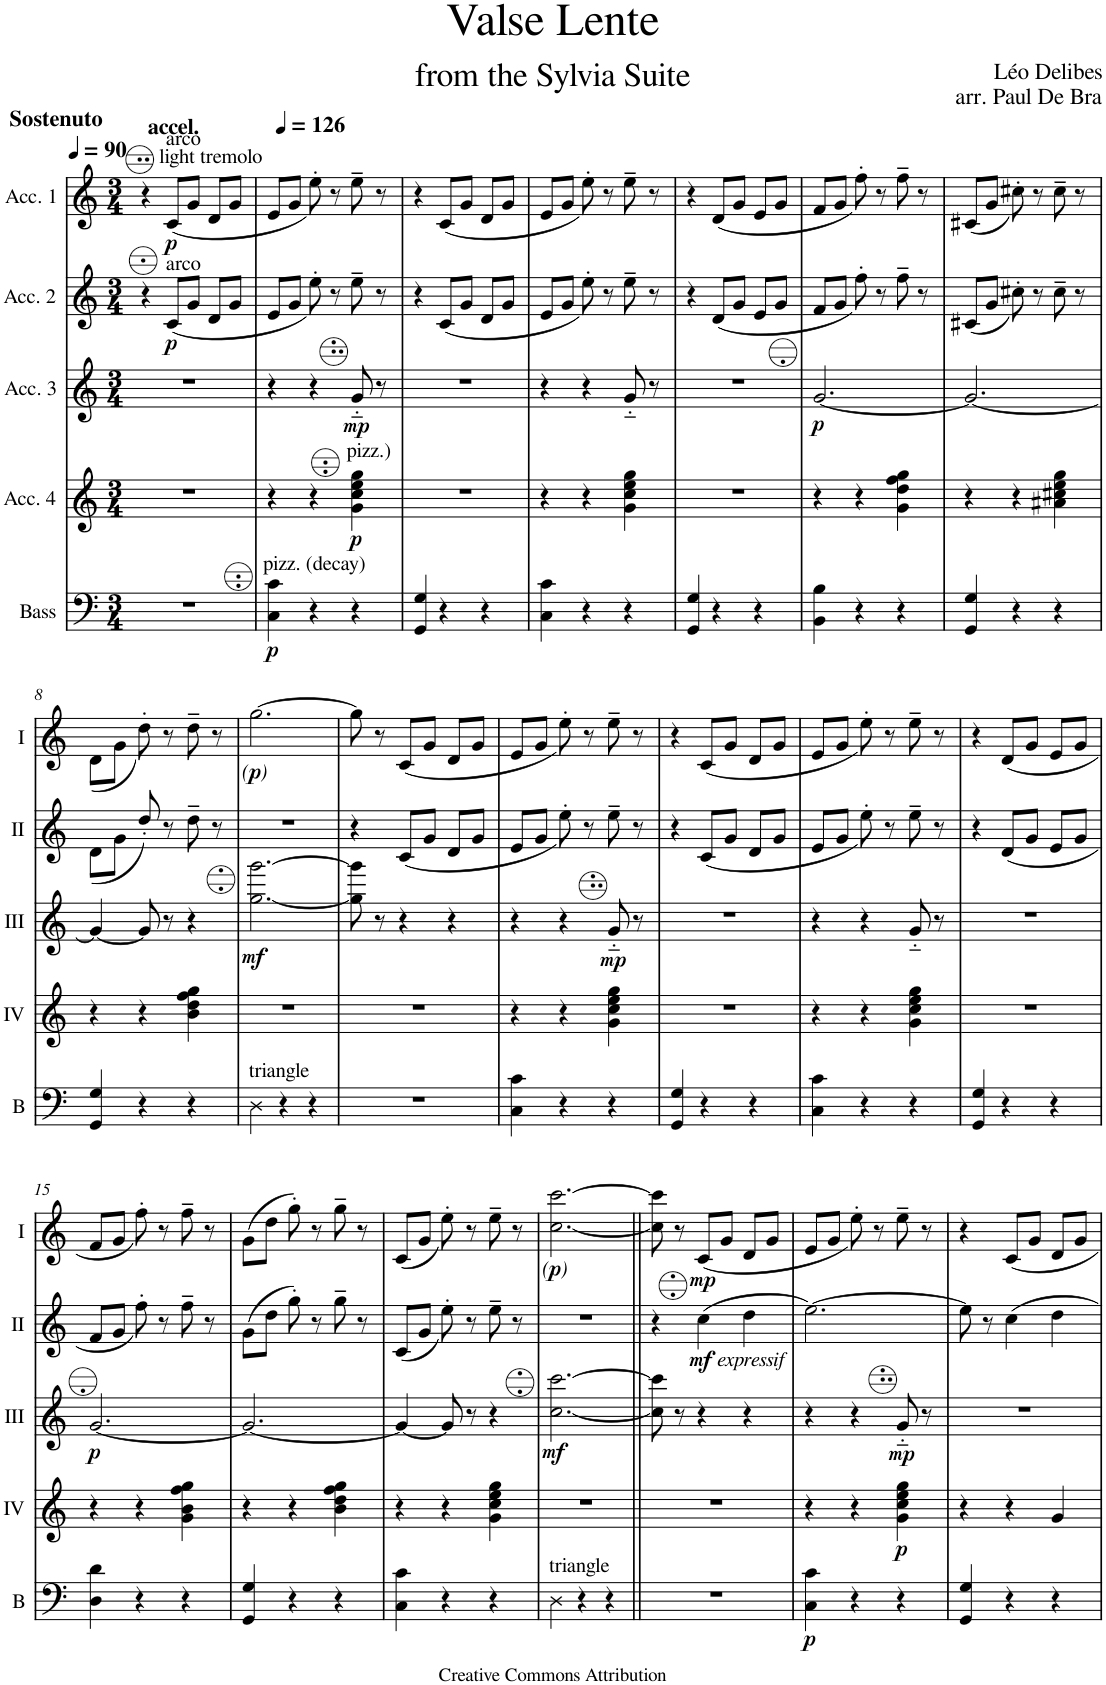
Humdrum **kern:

**kern	**dynam	**kern	**dynam	**kern	**dynam	**kern	**dynam	**kern	**dynam
*part5	*part5	*part4	*part4	*part3	*part3	*part2	*part2	*part1	*part1
*staff5	*staff5	*staff4	*staff4	*staff3	*staff3	*staff2	*staff2	*staff1	*staff1
*I"Bass	*	*I"Acc. 4	*	*I"Acc. 3	*	*I"Acc. 2	*	*I"Acc. 1	*
*I'B	*	*	*	*	*	*	*	*	*
*clefF4	*	*clefG2	*	*clefG2	*	*clefG2	*	*clefG2	*
*Trd7c12	*	*Trd7c12	*	*Trd7c12	*	*	*	*	*
*k[]	*	*k[]	*	*k[]	*	*k[]	*	*k[]	*
*M3/4	*	*M3/4	*	*M3/4	*	*M3/4	*	*M3/4	*
*MM90	*	*MM90	*	*MM90	*	*MM90	*	*MM90	*
=1	=1	=1	=1	=1	=1	=1	=1	=1	=1
!	!	!	!	!	!	!	!	!LO:TX:a:B:t=Sostenuto	!
!	!	!	!	!	!	!	!	!LO:TX:a:t=accel.	!
*	*	*	*	*	*	*	*	*^	*
2.r	.	2.r	.	2.r	.	4r	.	4r	8ryy	.
!	!	!	!	!	!	!	!	!	!LO:TX:a:t=light tremolo	!
.	.	.	.	.	.	.	.	.	2ryy	.
!	!	!	!	!	!	!	!	!LO:TX:a:t=arco	!	!
!	!	!	!	!	!	!LO:TX:a:t=arco	!	!	!	!
!	!	!	!	!	!	!	!LO:DY:b	!	!	!LO:DY:b
.	.	.	.	.	.	(<8c/L	p	(<8c/L	.	p
.	.	.	.	.	.	8g/J	.	8g/J	.	.
.	.	.	.	.	.	8d/L	.	8d/L	.	.
.	.	.	.	.	.	8g/J	.	8g/J	8ryy	.
*	*	*	*	*	*	*	*	*v	*v	*
=2	=2	=2	=2	=2	=2	=2	=2	=2	=2
*	*	*	*	*	*	*	*	*MM126	*
*	*	*	*	*	*	*	*	*^	*
!LO:TX:a:t=pizz. (decay)	!	!	!	!	!	!	!	!	!	!
!	!LO:DY:b	!	!	!	!	!	!	!	!	!
*	*	*	*	*	*	*	*	*v	*v	*
4C\ 4c\	p	4r	.	4r	.	8e/L	.	8e/L	.
.	.	.	.	.	.	8g/J	.	8g/J	.
4r	.	4r	.	4r	.	8ee'\)	.	8ee'\)	.
.	.	.	.	.	.	8r	.	8r	.
!	!	!LO:TX:a:t=pizz.)	!	!	!	!	!	!	!
!	!	!	!LO:DY:b	!	!LO:DY:b	!	!	!	!
4r	.	4g\ 4cc\ 4ee\ 4gg\	p	8gg/	mp	8ee~\	.	8ee~\	.
.	.	.	.	8r	.	8r	.	8r	.
=3	=3	=3	=3	=3	=3	=3	=3	=3	=3
4GG/ 4G/	.	2.r	.	2.r	.	4r	.	4r	.
4r	.	.	.	.	.	(<8c/L	.	(<8c/L	.
.	.	.	.	.	.	8g/J	.	8g/J	.
4r	.	.	.	.	.	8d/L	.	8d/L	.
.	.	.	.	.	.	8g/J	.	8g/J	.
=4	=4	=4	=4	=4	=4	=4	=4	=4	=4
4C\ 4c\	.	4r	.	4r	.	8e/L	.	8e/L	.
.	.	.	.	.	.	8g/J	.	8g/J	.
4r	.	4r	.	4r	.	8ee'\)	.	8ee'\)	.
.	.	.	.	.	.	8r	.	8r	.
4r	.	4g\ 4cc\ 4ee\ 4gg\	.	8gg/	.	8ee~\	.	8ee~\	.
.	.	.	.	8r	.	8r	.	8r	.
=5	=5	=5	=5	=5	=5	=5	=5	=5	=5
4GG/ 4G/	.	2.r	.	2.r	.	4r	.	4r	.
4r	.	.	.	.	.	(<8d/L	.	(<8d/L	.
.	.	.	.	.	.	8g/J	.	8g/J	.
4r	.	.	.	.	.	8e/L	.	8e/L	.
.	.	.	.	.	.	8g/J	.	8g/J	.
=6	=6	=6	=6	=6	=6	=6	=6	=6	=6
!	!	!	!	!	!LO:DY:b	!	!	!	!
4BB\ 4B\	.	4r	.	[2.g/	p	8f/L	.	8f/L	.
.	.	.	.	.	.	8g/J	.	8g/J	.
4r	.	4r	.	.	.	8ff'\)	.	8ff'\)	.
.	.	.	.	.	.	8r	.	8r	.
4r	.	4g\ 4dd\ 4ff\ 4gg\	.	.	.	8ff~\	.	8ff~\	.
.	.	.	.	.	.	8r	.	8r	.
=7	=7	=7	=7	=7	=7	=7	=7	=7	=7
4GG/ 4G/	.	4r	.	2.g/_	.	(<8c#X/L	.	(<8c#X/L	.
.	.	.	.	.	.	8g/J	.	8g/J	.
4r	.	4r	.	.	.	8cc#X'\)	.	8cc#X'\)	.
.	.	.	.	.	.	8r	.	8r	.
4r	.	4a#X\ 4cc#X\ 4ee\ 4gg\	.	.	.	8cc#~\	.	8cc#~\	.
.	.	.	.	.	.	8r	.	8r	.
!!LO:LB:g=z
=8	=8	=8	=8	=8	=8	=8	=8	=8	=8
4GG/ 4G/	.	4r	.	4g/_	.	(<8d\L	.	(<8d\L	.
.	.	.	.	.	.	8g\J	.	8g\J	.
4r	.	4r	.	8g/]	.	8dd'</)	.	8dd'\)	.
.	.	.	.	8r	.	8r	.	8r	.
4r	.	4b\ 4dd\ 4ff\ 4gg\	.	4r	.	8dd~\	.	8dd~\	.
.	.	.	.	.	.	8r	.	8r	.
=9	=9	=9	=9	=9	=9	=9	=9	=9	=9
!LO:TX:a:t=triangle	!	!	!	!	!	!	!	!	!
!	!	!	!	!	!LO:DY:b	!	!	!	!LO:DY:b
!	!	!	!	!	!	!	!	!	!LO:DY:n=1:b
!	!	!	!	!	!	!	!	!	!LO:DY:n=2:b
4D\	.	2.r	.	[2.gg\ [2.ggg\	mf	2.r	.	[2.gg\	other-dynamics p other-dynamics
4r	.	.	.	.	.	.	.	.	.
4r	.	.	.	.	.	.	.	.	.
=10	=10	=10	=10	=10	=10	=10	=10	=10	=10
2.r	.	2.r	.	8gg\] 8ggg\]	.	4r	.	8gg\]	.
.	.	.	.	8r	.	.	.	8r	.
.	.	.	.	4r	.	(<8c/L	.	(<8c/L	.
.	.	.	.	.	.	8g/J	.	8g/J	.
.	.	.	.	4r	.	8d/L	.	8d/L	.
.	.	.	.	.	.	8g/J	.	8g/J	.
=11	=11	=11	=11	=11	=11	=11	=11	=11	=11
4C\ 4c\	.	4r	.	4r	.	8e/L	.	8e/L	.
.	.	.	.	.	.	8g/J	.	8g/J	.
4r	.	4r	.	4r	.	8ee'\)	.	8ee'\)	.
.	.	.	.	.	.	8r	.	8r	.
!	!	!	!	!	!LO:DY:b	!	!	!	!
4r	.	4g\ 4cc\ 4ee\ 4gg\	.	8gg/	mp	8ee~\	.	8ee~\	.
.	.	.	.	8r	.	8r	.	8r	.
=12	=12	=12	=12	=12	=12	=12	=12	=12	=12
4GG/ 4G/	.	2.r	.	2.r	.	4r	.	4r	.
4r	.	.	.	.	.	(<8c/L	.	(<8c/L	.
.	.	.	.	.	.	8g/J	.	8g/J	.
4r	.	.	.	.	.	8d/L	.	8d/L	.
.	.	.	.	.	.	8g/J	.	8g/J	.
=13	=13	=13	=13	=13	=13	=13	=13	=13	=13
4C\ 4c\	.	4r	.	4r	.	8e/L	.	8e/L	.
.	.	.	.	.	.	8g/J	.	8g/J	.
4r	.	4r	.	4r	.	8ee'\)	.	8ee'\)	.
.	.	.	.	.	.	8r	.	8r	.
4r	.	4g\ 4cc\ 4ee\ 4gg\	.	8gg/	.	8ee~\	.	8ee~\	.
.	.	.	.	8r	.	8r	.	8r	.
=14	=14	=14	=14	=14	=14	=14	=14	=14	=14
4GG/ 4G/	.	2.r	.	2.r	.	4r	.	4r	.
4r	.	.	.	.	.	(<8d/L	.	(<8d/L	.
.	.	.	.	.	.	8g/J	.	8g/J	.
4r	.	.	.	.	.	8e/L	.	8e/L	.
.	.	.	.	.	.	8g/J	.	8g/J	.
!!LO:LB:g=z
=15	=15	=15	=15	=15	=15	=15	=15	=15	=15
!	!	!	!	!	!LO:DY:b	!	!	!	!
4D\ 4d\	.	4r	.	[2.g/	p	8f/L	.	8f/L	.
.	.	.	.	.	.	8g/J	.	8g/J	.
4r	.	4r	.	.	.	8ff'\)	.	8ff'\)	.
.	.	.	.	.	.	8r	.	8r	.
4r	.	4g\ 4b\ 4ff\ 4gg\	.	.	.	8ff~\	.	8ff~\	.
.	.	.	.	.	.	8r	.	8r	.
=16	=16	=16	=16	=16	=16	=16	=16	=16	=16
4GG/ 4G/	.	4r	.	2.g/_	.	(8g\L	.	(8g\L	.
.	.	.	.	.	.	8dd\J	.	8dd\J	.
4r	.	4r	.	.	.	8gg'\)	.	8gg'\)	.
.	.	.	.	.	.	8r	.	8r	.
4r	.	4b\ 4dd\ 4ff\ 4gg\	.	.	.	8gg~\	.	8gg~\	.
.	.	.	.	.	.	8r	.	8r	.
=17	=17	=17	=17	=17	=17	=17	=17	=17	=17
4C\ 4c\	.	4r	.	4g/_	.	(<8c/L	.	(<8c/L	.
.	.	.	.	.	.	8g/J	.	8g/J	.
4r	.	4r	.	8g/]	.	8ee'\)	.	8ee'\)	.
.	.	.	.	8r	.	8r	.	8r	.
4r	.	4g\ 4cc\ 4ee\ 4gg\	.	4r	.	8ee~\	.	8ee~\	.
.	.	.	.	.	.	8r	.	8r	.
=18	=18	=18	=18	=18	=18	=18	=18	=18	=18
!LO:TX:a:t=triangle	!	!	!	!	!	!	!	!	!
!	!	!	!	!	!LO:DY:b	!	!	!	!LO:DY:b
!	!	!	!	!	!	!	!	!	!LO:DY:n=1:b
!	!	!	!	!	!	!	!	!	!LO:DY:n=2:b
4D\	.	2.r	.	[2.cc\ [2.ccc\	mf	2.r	.	[2.cc\ [2.ccc\	other-dynamics p other-dynamics
4r	.	.	.	.	.	.	.	.	.
4r	.	.	.	.	.	.	.	.	.
=19||	=19||	=19||	=19||	=19||	=19||	=19||	=19||	=19||	=19||
2.r	.	2.r	.	8cc\] 8ccc\]	.	4r	.	8cc\] 8ccc\]	.
.	.	.	.	8r	.	.	.	8r	.
!	!	!	!	!	!	!LO:TX:b:i:t=expressif	!	!	!
!	!	!	!	!	!	!	!LO:DY:b	!	!LO:DY:b
.	.	.	.	4r	.	(4c\	mf	(<8c/L	mp
.	.	.	.	.	.	.	.	8g/J	.
.	.	.	.	4r	.	4d\	.	8d/L	.
.	.	.	.	.	.	.	.	8g/J	.
=20	=20	=20	=20	=20	=20	=20	=20	=20	=20
!	!LO:DY:b	!	!	!	!	!	!	!	!
4C\ 4c\	p	4r	.	4r	.	[2.e\)	.	8e/L	.
.	.	.	.	.	.	.	.	8g/J	.
4r	.	4r	.	4r	.	.	.	8ee'\)	.
.	.	.	.	.	.	.	.	8r	.
!	!	!	!LO:DY:b	!	!LO:DY:b	!	!	!	!
4r	.	4g\ 4cc\ 4ee\ 4gg\	p	8gg/	mp	.	.	8ee~\	.
.	.	.	.	8r	.	.	.	8r	.
=21	=21	=21	=21	=21	=21	=21	=21	=21	=21
4GG/ 4G/	.	4r	.	2.r	.	8e\]	.	4r	.
.	.	.	.	.	.	8r	.	.	.
4r	.	4r	.	.	.	4c\	.	8c/L	.
.	.	.	.	.	.	.	.	8g/J	.
4r	.	4g/	.	.	.	4d\	.	8d/L	.
.	.	.	.	.	.	.	.	8g/J	.
=	=	=	=	=	=	=	=	=	=
*-	*-	*-	*-	*-	*-	*-	*-	*-	*-
